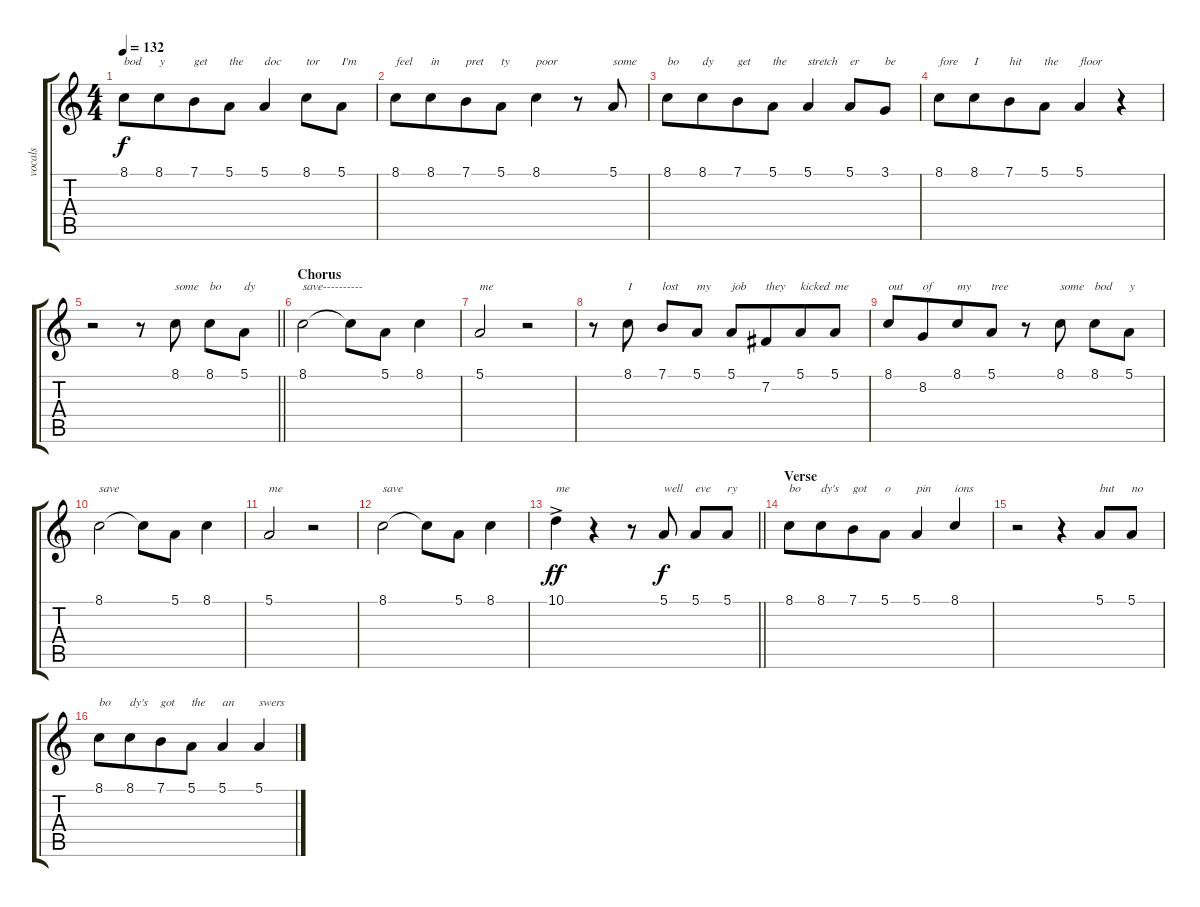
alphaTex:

\track ("vocals" "vocals") {instrument lead2sawtooth}
\staff {score tabs}
\tuning (E4 B3 G3 D3 A2 E2) {hide}
\ts (4 4)
\tempo 132
\clef g2
\ks c
8.1.8{txt "bod" dy f} 8.1.8{txt "y" beam merge} 7.1.8{txt "get"} 5.1.8{txt "the"} 5.1.4{txt "doc"} 8.1.8{txt "tor"} 5.1.8{txt "I'm"} |
8.1.8{txt "feel"} 8.1.8{txt "in" beam merge} 7.1.8{txt "pret"} 5.1.8{txt "ty"} 8.1.4{txt "poor"} r.8 5.1.8{txt "some"} |
8.1.8{txt "bo"} 8.1.8{txt "dy" beam merge} 7.1.8{txt "get"} 5.1.8{txt "the"} 5.1.4{txt "stretch"} 5.1.8{txt "er"} 3.1.8{txt "be"} |
8.1.8{txt "fore"} 8.1.8{txt "I" beam merge} 7.1.8{txt "hit"} 5.1.8{txt "the"} 5.1.4{txt "floor"} r.4 |
\barLineRight lightlight
r.2 r.8 8.1.8{txt "some"} 8.1.8{txt "bo"} 5.1.8{txt "dy"} |
\section ("" "Chorus")
8.1.2{txt "save----------"} 8.1{t}.8 5.1.8 8.1.4 |
5.1.2{txt "me"} r.2 |
r.8 8.1.8{txt "I"} 7.1.8{txt "lost" beam Up} 5.1.8{txt "my" beam Up} 5.1.8{txt "job" beam Up} 7.2.8{txt "they" beam Up beam merge} 5.1.8{txt "kicked" beam Up} 5.1.8{txt "me" beam Up} |
8.1.8{txt "out"} 8.2.8{txt "of" beam merge} 8.1.8{txt "my"} 5.1.8{txt "tree"} r.8 8.1.8{txt "some"} 8.1.8{txt "bod"} 5.1.8{txt "y"} |
8.1.2{txt "save"} 8.1{t}.8 5.1.8 8.1.4 |
5.1.2{txt "me"} r.2 |
8.1.2{txt "save"} 8.1{t}.8 5.1.8 8.1.4 |
\barLineRight lightlight
10.1{ac}.4{txt "me" dy ff} r.4 r.8 5.1.8{txt "well" dy f beam Up} 5.1.8{txt "eve" beam Up} 5.1.8{txt "ry" beam Up} |
\section ("" "Verse")
8.1.8{txt "bo"} 8.1.8{txt "dy's" beam merge} 7.1.8{txt "got"} 5.1.8{txt "o"} 5.1.4{txt "pin"} 8.1.4{txt "ions" beam Up} |
r.2 r.4 5.1.8{txt "but" beam Up} 5.1.8{txt "no" beam Up} |
8.1.8{txt "bo"} 8.1.8{txt "dy's" beam merge} 7.1.8{txt "got"} 5.1.8{txt "the"} 5.1.4{txt "an" beam Up} 5.1.4{txt "swers" beam Up}
